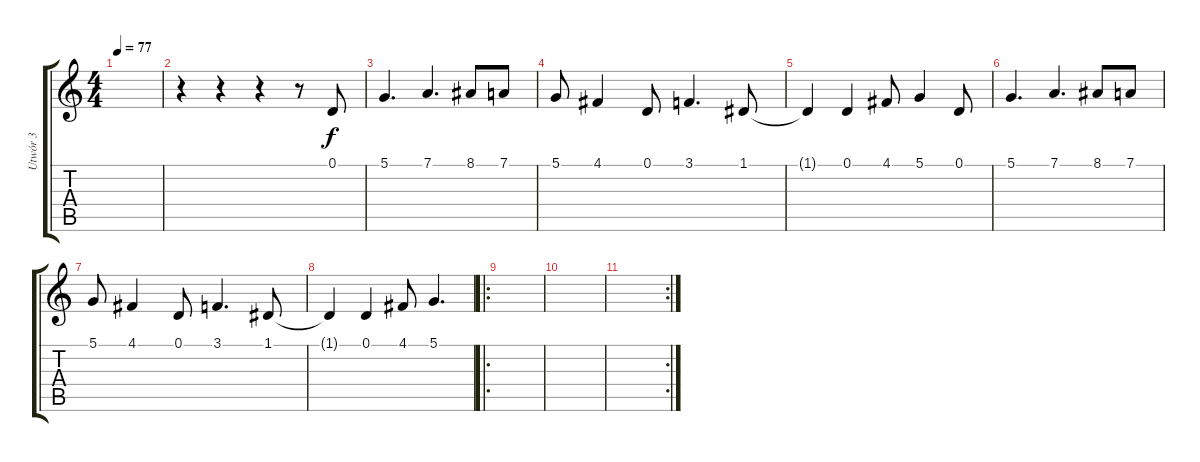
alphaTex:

\track ("Utwór 3" "Utwór 3") {instrument flute}
\staff {score tabs}
\tuning (D4 Bb3 G3 D3 G2 D2) {hide}
\ts (4 4)
\tempo 77
\clef g2
\ks c
|
r.4 r.4 r.4 r.8 0.1.8 |
5.1.4{d} 7.1.4{d} 8.1.8 7.1.8 |
5.1.8 4.1.4 0.1.8 3.1.4{d} 1.1.8 |
1.1{t}.4 0.1.4 4.1.8 5.1.4 0.1.8 |
5.1.4{d} 7.1.4{d} 8.1.8 7.1.8 |
5.1.8 4.1.4 0.1.8 3.1.4{d} 1.1.8 |
1.1{t}.4 0.1.4 4.1.8 5.1.4{d} |
\ro
|
|
\rc 2
